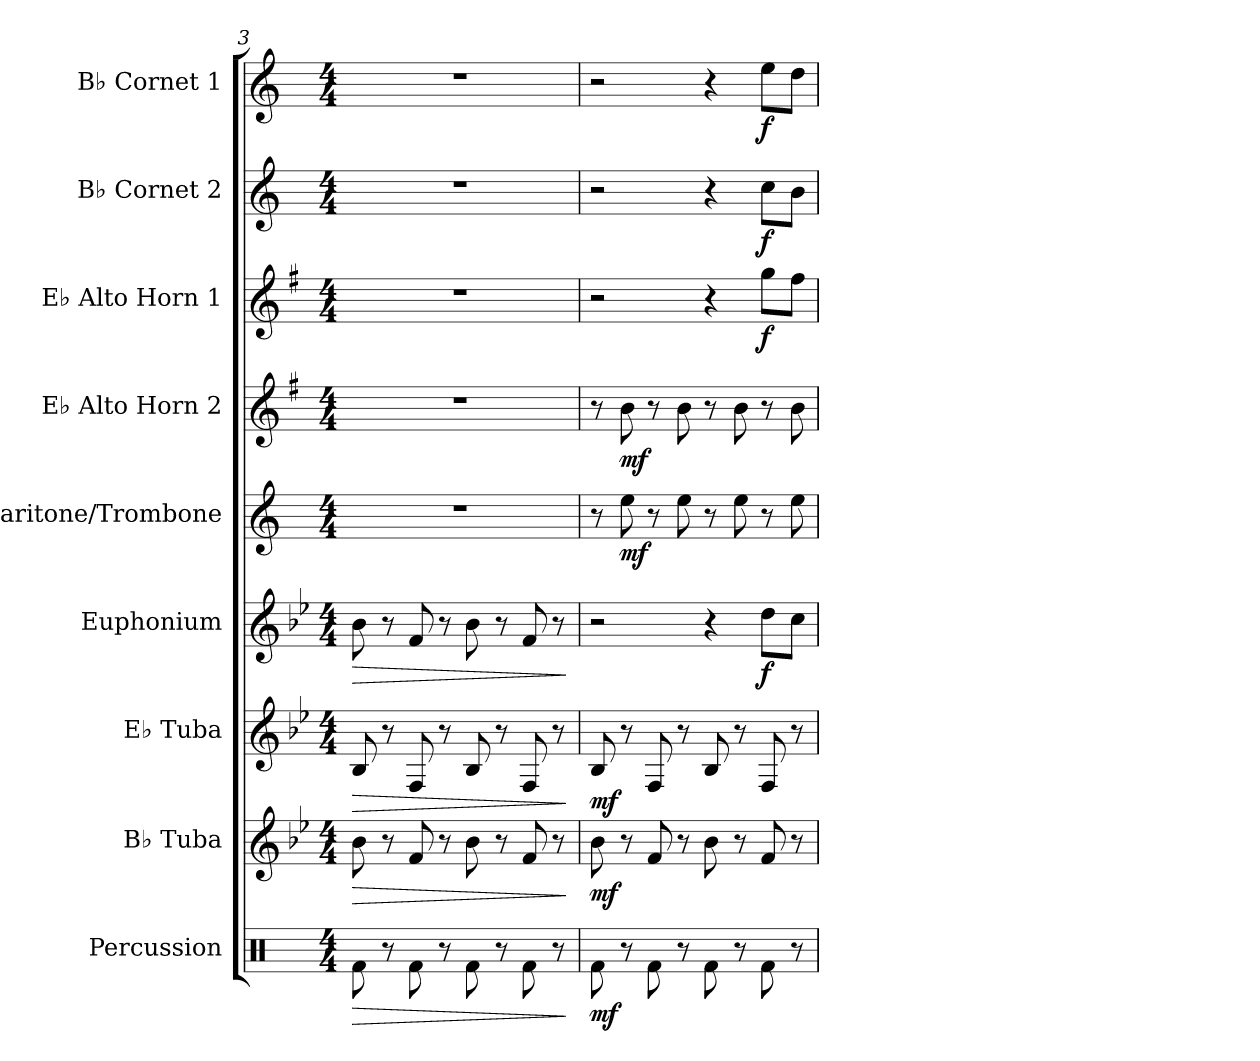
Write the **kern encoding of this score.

**kern	**dynam	**kern	**dynam	**kern	**dynam	**kern	**dynam	**kern	**dynam	**kern	**dynam	**kern	**dynam	**kern	**dynam	**kern	**dynam
*part9	*part9	*part8	*part8	*part7	*part7	*part6	*part6	*part5	*part5	*part4	*part4	*part3	*part3	*part2	*part2	*part1	*part1
*staff9	*staff9	*staff8	*staff8	*staff7	*staff7	*staff6	*staff6	*staff5	*staff5	*staff4	*staff4	*staff3	*staff3	*staff2	*staff2	*staff1	*staff1
*I"Percussion	*	*I"B♭ Tuba	*	*I"E♭ Tuba	*	*I"Euphonium	*	*I"Baritone/Trombone	*	*I"E♭ Alto Horn 2	*	*I"E♭ Alto Horn 1	*	*I"B♭ Cornet 2	*	*I"B♭ Cornet 1	*
*I'Perc.	*	*I'B♭ Tu.	*	*I'E♭ Tu.	*	*I'Euph.	*	*I'Bar./Trb.	*	*I'E♭ A. Hn. 2	*	*I'E♭ A. Hn. 1	*	*I'B♭ Cnt. 2	*	*I'B♭ Cnt. 1	*
*clefX	*	*clefG2	*	*clefG2	*	*clefG2	*	*clefG2	*	*clefG2	*	*clefG2	*	*clefG2	*	*clefG2	*
*	*	*ITrd15c26	*	*ITrd12c21	*	*ITrd8c14	*	*ITrd4c7	*	*ITrd4c7	*	*ITrd4c7	*	*ITrd1c2	*	*ITrd1c2	*
*k[]	*	*k[b-e-]	*	*k[b-e-]	*	*k[b-e-]	*	*k[b-]	*	*k[]	*	*k[]	*	*k[b-e-]	*	*k[b-e-]	*
*M4/4	*	*M4/4	*	*M4/4	*	*M4/4	*	*M4/4	*	*M4/4	*	*M4/4	*	*M4/4	*	*M4/4	*
=3	=3	=3	=3	=3	=3	=3	=3	=3	=3	=3	=3	=3	=3	=3	=3	=3	=3
!	!LO:HP:b	!	!LO:HP:b	!	!LO:HP:b	!	!LO:HP:b	!	!	!	!	!	!	!	!	!	!
8Rf\	>	8BB-\	>	8BB-/	>	8B-\	>	1r	.	1r	.	1r	.	1r	.	1r	.
8r	.	8r	.	8r	.	8r	.	.	.	.	.	.	.	.	.	.	.
8Rf\	.	8FF/	.	8FF/	.	8F/	.	.	.	.	.	.	.	.	.	.	.
8r	.	8r	.	8r	.	8r	.	.	.	.	.	.	.	.	.	.	.
8Rf\	.	8BB-\	.	8BB-/	.	8B-\	.	.	.	.	.	.	.	.	.	.	.
8r	.	8r	.	8r	.	8r	.	.	.	.	.	.	.	.	.	.	.
8Rf\	.	8FF/	.	8FF/	.	8F/	.	.	.	.	.	.	.	.	.	.	.
8r	.	8r	.	8r	.	8r	.	.	.	.	.	.	.	.	.	.	.
.	]	.	]	.	]	.	]	.	.	.	.	.	.	.	.	.	.
=4	=4	=4	=4	=4	=4	=4	=4	=4	=4	=4	=4	=4	=4	=4	=4	=4	=4
!	!LO:DY:b	!	!LO:DY:b	!	!LO:DY:b	!	!	!	!	!	!	!	!	!	!	!	!
8Rf\	mf	8BB-\	mf	8BB-/	mf	2r	.	8r	.	8r	.	2r	.	2r	.	2r	.
!	!	!	!	!	!	!	!	!	!LO:DY:b	!	!LO:DY:b	!	!	!	!	!	!
8r	.	8r	.	8r	.	.	.	8a\	mf	8e\	mf	.	.	.	.	.	.
8Rf\	.	8FF/	.	8FF/	.	.	.	8r	.	8r	.	.	.	.	.	.	.
8r	.	8r	.	8r	.	.	.	8a\	.	8e\	.	.	.	.	.	.	.
8Rf\	.	8BB-\	.	8BB-/	.	4r	.	8r	.	8r	.	4r	.	4r	.	4r	.
8r	.	8r	.	8r	.	.	.	8a\	.	8e\	.	.	.	.	.	.	.
!	!	!	!	!	!	!	!LO:DY:b	!	!	!	!	!	!LO:DY:b	!	!LO:DY:b	!	!LO:DY:b
8Rf\	.	8FF/	.	8FF/	.	8d\L	f	8r	.	8r	.	8cc\L	f	8b-\L	f	8dd\L	f
8r	.	8r	.	8r	.	8c\J	.	8a\	.	8e\	.	8b\J	.	8a\J	.	8cc\J	.
=	=	=	=	=	=	=	=	=	=	=	=	=	=	=	=	=	=
*-	*-	*-	*-	*-	*-	*-	*-	*-	*-	*-	*-	*-	*-	*-	*-	*-	*-
